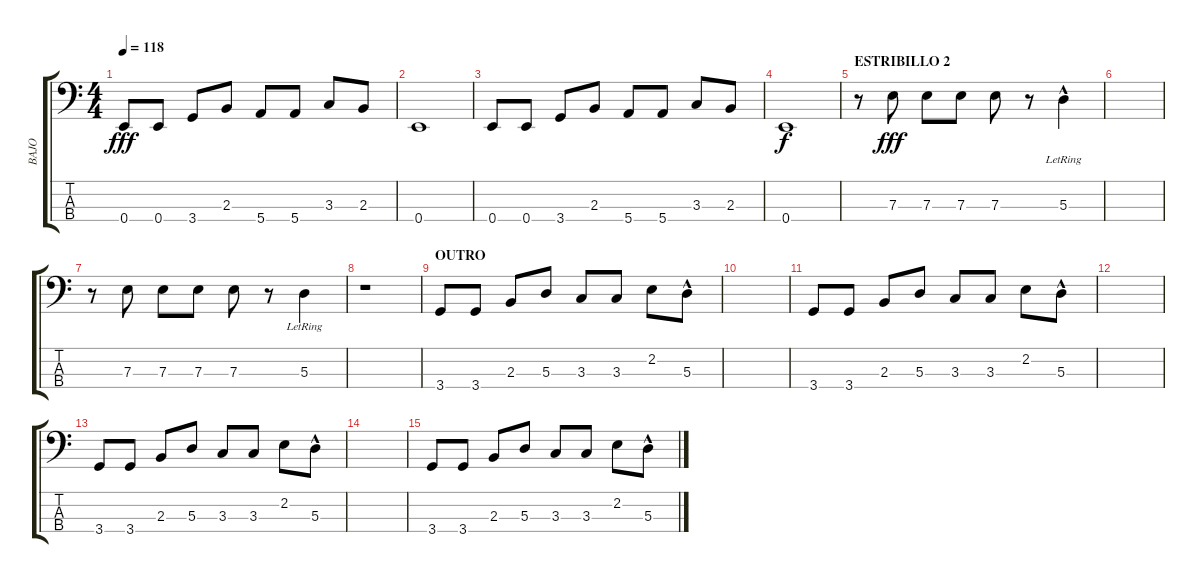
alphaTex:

\track ("BAJO" "BAJO") {instrument electricbassfinger}
\staff {score tabs}
\tuning (G2 D2 A1 E1) {hide}
\ts (4 4)
\tempo 118
\clef f4
\ks c
0.4.8{dy fff} 0.4.8 3.4.8 2.3.8 5.4.8 5.4.8 3.3.8 2.3.8 |
0.4.1 |
0.4.8 0.4.8 3.4.8 2.3.8 5.4.8 5.4.8 3.3.8 2.3.8 |
0.4.1{dy f} |
\section ("" "ESTRIBILLO 2")
r.8 7.3.8{dy fff} 7.3.8 7.3.8 7.3.8 r.8 5.3{hac lr}.4 |
|
r.8 7.3.8 7.3.8 7.3.8 7.3.8 r.8 5.3{lr}.4 |
r.1 |
\section ("" "OUTRO")
3.4.8 3.4.8 2.3.8 5.3.8 3.3.8 3.3.8 2.2.8 5.3{hac}.8 |
|
3.4.8 3.4.8 2.3.8 5.3.8 3.3.8 3.3.8 2.2.8 5.3{hac}.8 |
|
3.4.8 3.4.8 2.3.8 5.3.8 3.3.8 3.3.8 2.2.8 5.3{hac}.8 |
|
3.4.8 3.4.8 2.3.8 5.3.8 3.3.8 3.3.8 2.2.8 5.3{hac}.8
